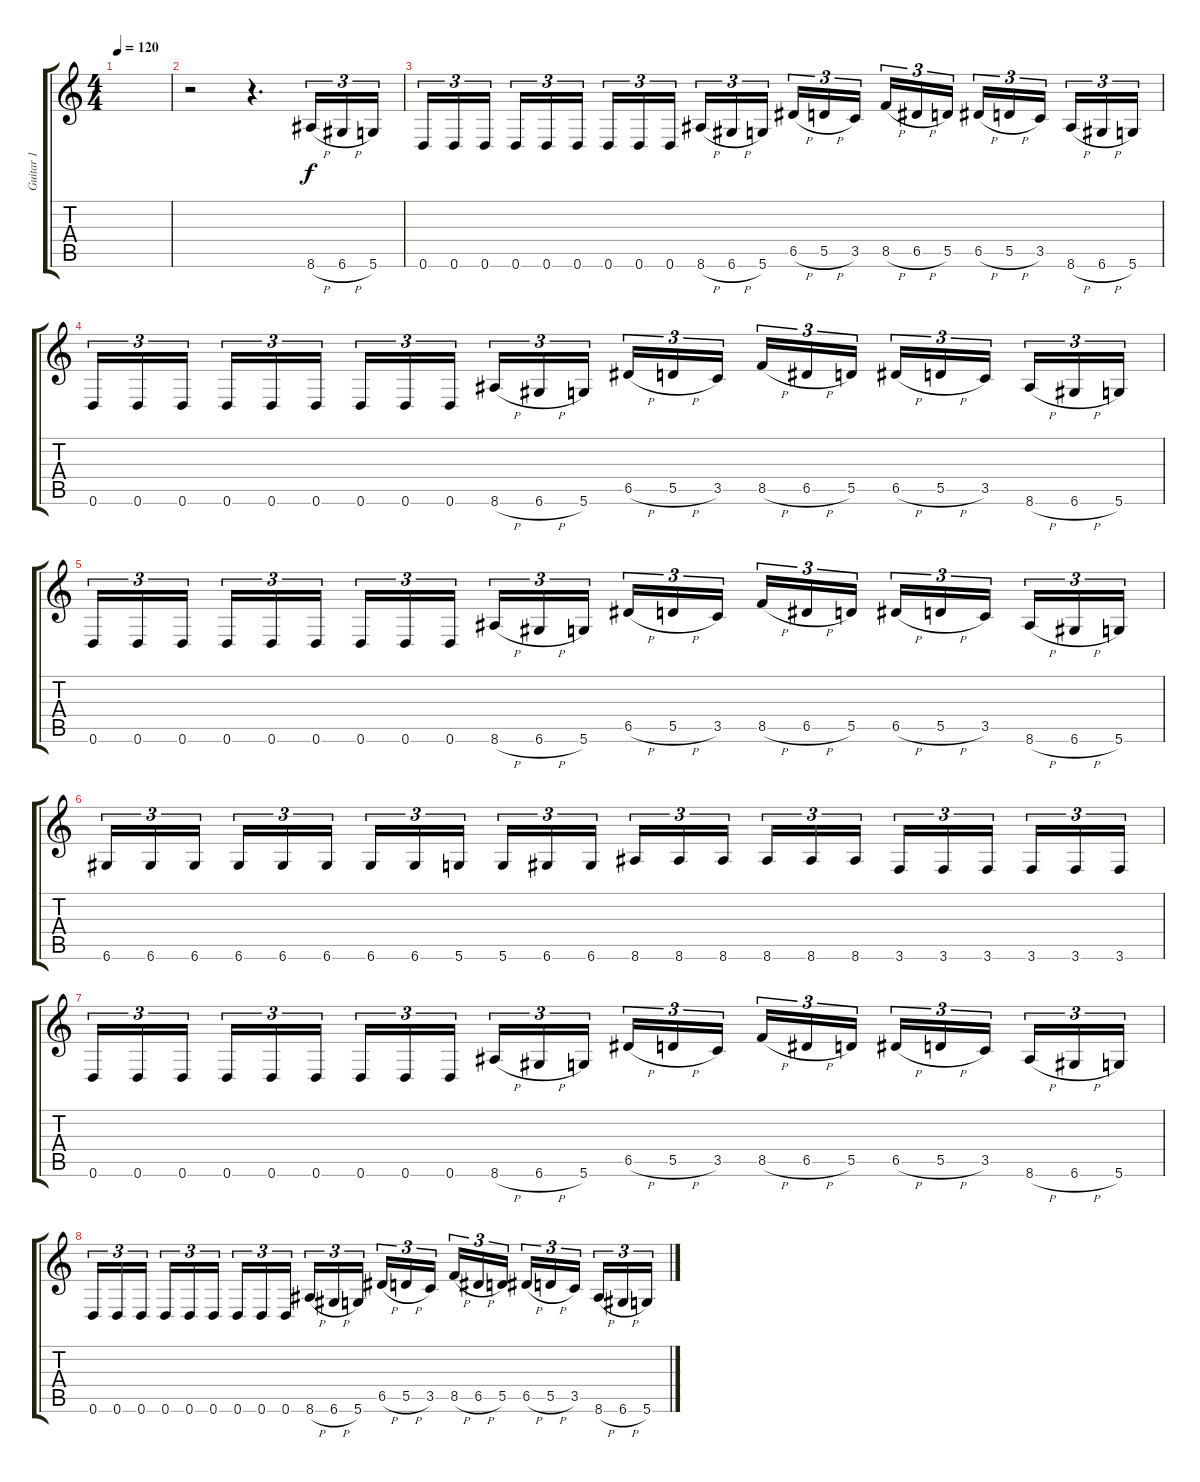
\track ("Guitar 1" "Guitar 1") {instrument distortionguitar}
\staff {score tabs}
\tuning (E4 B3 G3 D3 A2 D2) {hide}
\ts (4 4)
\tempo 120
\clef g2
\ks c
|
r.2 r.4{d} 8.6{h}.16{tu (3 2)} 6.6{h}.16{tu (3 2)} 5.6.16{tu (3 2)} |
0.6.16{tu (3 2)} 0.6.16{tu (3 2)} 0.6.16{tu (3 2) beam splitsecondary} 0.6.16{tu (3 2)} 0.6.16{tu (3 2)} 0.6.16{tu (3 2)} 0.6.16{tu (3 2)} 0.6.16{tu (3 2)} 0.6.16{tu (3 2) beam splitsecondary} 8.6{h}.16{tu (3 2)} 6.6{h}.16{tu (3 2)} 5.6.16{tu (3 2)} 6.5{h}.16{tu (3 2)} 5.5{h}.16{tu (3 2)} 3.5.16{tu (3 2) beam splitsecondary} 8.5{h}.16{tu (3 2)} 6.5{h}.16{tu (3 2)} 5.5.16{tu (3 2)} 6.5{h}.16{tu (3 2)} 5.5{h}.16{tu (3 2)} 3.5.16{tu (3 2) beam splitsecondary} 8.6{h}.16{tu (3 2)} 6.6{h}.16{tu (3 2)} 5.6.16{tu (3 2)} |
0.6.16{tu (3 2)} 0.6.16{tu (3 2)} 0.6.16{tu (3 2) beam splitsecondary} 0.6.16{tu (3 2)} 0.6.16{tu (3 2)} 0.6.16{tu (3 2)} 0.6.16{tu (3 2)} 0.6.16{tu (3 2)} 0.6.16{tu (3 2) beam splitsecondary} 8.6{h}.16{tu (3 2)} 6.6{h}.16{tu (3 2)} 5.6.16{tu (3 2)} 6.5{h}.16{tu (3 2)} 5.5{h}.16{tu (3 2)} 3.5.16{tu (3 2) beam splitsecondary} 8.5{h}.16{tu (3 2)} 6.5{h}.16{tu (3 2)} 5.5.16{tu (3 2)} 6.5{h}.16{tu (3 2)} 5.5{h}.16{tu (3 2)} 3.5.16{tu (3 2) beam splitsecondary} 8.6{h}.16{tu (3 2)} 6.6{h}.16{tu (3 2)} 5.6.16{tu (3 2)} |
0.6.16{tu (3 2)} 0.6.16{tu (3 2)} 0.6.16{tu (3 2) beam splitsecondary} 0.6.16{tu (3 2)} 0.6.16{tu (3 2)} 0.6.16{tu (3 2)} 0.6.16{tu (3 2)} 0.6.16{tu (3 2)} 0.6.16{tu (3 2) beam splitsecondary} 8.6{h}.16{tu (3 2)} 6.6{h}.16{tu (3 2)} 5.6.16{tu (3 2)} 6.5{h}.16{tu (3 2)} 5.5{h}.16{tu (3 2)} 3.5.16{tu (3 2) beam splitsecondary} 8.5{h}.16{tu (3 2)} 6.5{h}.16{tu (3 2)} 5.5.16{tu (3 2)} 6.5{h}.16{tu (3 2)} 5.5{h}.16{tu (3 2)} 3.5.16{tu (3 2) beam splitsecondary} 8.6{h}.16{tu (3 2)} 6.6{h}.16{tu (3 2)} 5.6.16{tu (3 2)} |
6.6.16{tu (3 2)} 6.6.16{tu (3 2)} 6.6.16{tu (3 2) beam splitsecondary} 6.6.16{tu (3 2)} 6.6.16{tu (3 2)} 6.6.16{tu (3 2)} 6.6.16{tu (3 2)} 6.6.16{tu (3 2)} 5.6.16{tu (3 2) beam splitsecondary} 5.6.16{tu (3 2)} 6.6.16{tu (3 2)} 6.6.16{tu (3 2)} 8.6.16{tu (3 2)} 8.6.16{tu (3 2)} 8.6.16{tu (3 2) beam splitsecondary} 8.6.16{tu (3 2)} 8.6.16{tu (3 2)} 8.6.16{tu (3 2)} 3.6.16{tu (3 2) balance 0} 3.6.16{tu (3 2)} 3.6.16{tu (3 2) beam splitsecondary} 3.6.16{tu (3 2)} 3.6.16{tu (3 2)} 3.6.16{tu (3 2)} |
0.6.16{tu (3 2)} 0.6.16{tu (3 2)} 0.6.16{tu (3 2) beam splitsecondary} 0.6.16{tu (3 2)} 0.6.16{tu (3 2)} 0.6.16{tu (3 2)} 0.6.16{tu (3 2)} 0.6.16{tu (3 2)} 0.6.16{tu (3 2) beam splitsecondary} 8.6{h}.16{tu (3 2)} 6.6{h}.16{tu (3 2)} 5.6.16{tu (3 2)} 6.5{h}.16{tu (3 2)} 5.5{h}.16{tu (3 2)} 3.5.16{tu (3 2) beam splitsecondary} 8.5{h}.16{tu (3 2)} 6.5{h}.16{tu (3 2)} 5.5.16{tu (3 2)} 6.5{h}.16{tu (3 2)} 5.5{h}.16{tu (3 2)} 3.5.16{tu (3 2) beam splitsecondary} 8.6{h}.16{tu (3 2)} 6.6{h}.16{tu (3 2)} 5.6.16{tu (3 2)} |
0.6.16{tu (3 2)} 0.6.16{tu (3 2)} 0.6.16{tu (3 2) beam splitsecondary} 0.6.16{tu (3 2)} 0.6.16{tu (3 2)} 0.6.16{tu (3 2)} 0.6.16{tu (3 2)} 0.6.16{tu (3 2)} 0.6.16{tu (3 2) beam splitsecondary} 8.6{h}.16{tu (3 2)} 6.6{h}.16{tu (3 2)} 5.6.16{tu (3 2)} 6.5{h}.16{tu (3 2)} 5.5{h}.16{tu (3 2)} 3.5.16{tu (3 2) beam splitsecondary} 8.5{h}.16{tu (3 2)} 6.5{h}.16{tu (3 2)} 5.5.16{tu (3 2)} 6.5{h}.16{tu (3 2)} 5.5{h}.16{tu (3 2)} 3.5.16{tu (3 2) beam splitsecondary} 8.6{h}.16{tu (3 2)} 6.6{h}.16{tu (3 2)} 5.6.16{tu (3 2)}
